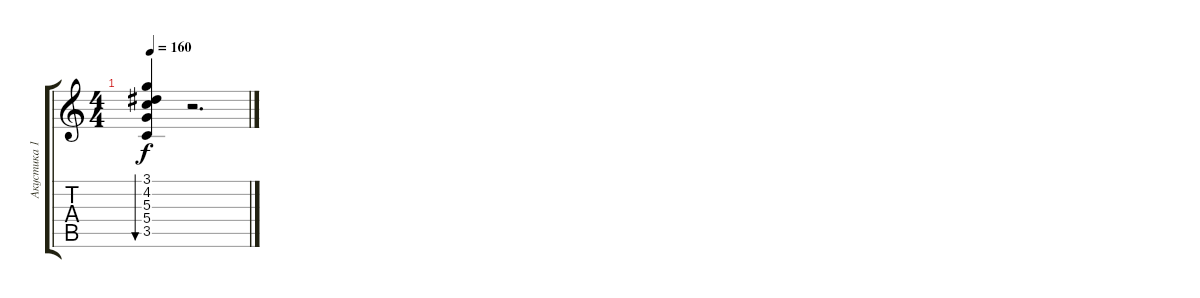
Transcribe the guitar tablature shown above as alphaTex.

\track ("Акустика 1" "Акустика 1") {instrument acousticguitarsteel}
\staff {score tabs}
\tuning (E4 B3 G3 D3 A2 E2) {hide}
\ts (4 4)
\tempo 160
\clef g2
\ks c
(3.1 4.2 5.3 5.4 3.5).4{bu 60 dy f} r.2{d}
